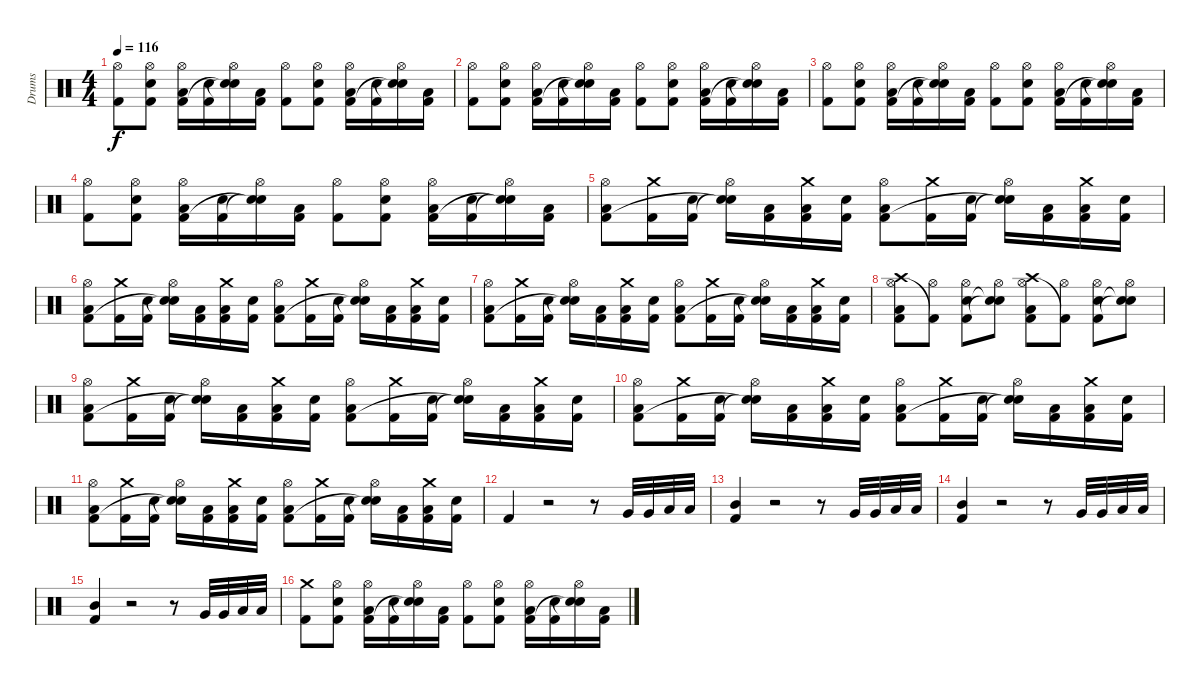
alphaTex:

\track ("Drums" "Drums") {instrument percussion}
\staff {score}
\articulation defaults
\ts (4 4)
\tempo 116
\clef neutral
\ks c
("Hi-Hat (open)" "Kick (hit) 2").8{dy f} ("Hi-Hat (open)" "Electric Snare (hit)" "Kick (hit) 2").8 ("Hi-Hat (open)" "Low Floor Tom (hit)" "Kick (hit) 2").16 ("Electric Snare (hit)" "Kick (hit) 2").16 ("Hi-Hat (open)" "Snare (hit)"{t} "Snare (hit)"{t}).16 ("Low Floor Tom (hit)" "Kick (hit) 2").16 ("Hi-Hat (open)" "Kick (hit) 2").8 ("Hi-Hat (open)" "Electric Snare (hit)" "Kick (hit) 2").8 ("Hi-Hat (open)" "Low Floor Tom (hit)" "Kick (hit) 2").16 ("Electric Snare (hit)" "Kick (hit) 2").16 ("Hi-Hat (open)" "Snare (hit)"{t} "Snare (hit)"{t}).16 ("Low Floor Tom (hit)" "Kick (hit) 2").16 |
("Hi-Hat (open)" "Kick (hit) 2").8 ("Hi-Hat (open)" "Electric Snare (hit)" "Kick (hit) 2").8 ("Hi-Hat (open)" "Low Floor Tom (hit)" "Kick (hit) 2").16 ("Electric Snare (hit)" "Kick (hit) 2").16 ("Hi-Hat (open)" "Snare (hit)"{t} "Snare (hit)"{t}).16 ("Low Floor Tom (hit)" "Kick (hit) 2").16 ("Hi-Hat (open)" "Kick (hit) 2").8 ("Hi-Hat (open)" "Electric Snare (hit)" "Kick (hit) 2").8 ("Hi-Hat (open)" "Low Floor Tom (hit)" "Kick (hit) 2").16 ("Electric Snare (hit)" "Kick (hit) 2").16 ("Hi-Hat (open)" "Snare (hit)"{t} "Snare (hit)"{t}).16 ("Low Floor Tom (hit)" "Kick (hit) 2").16 |
("Hi-Hat (open)" "Kick (hit) 2").8 ("Hi-Hat (open)" "Electric Snare (hit)" "Kick (hit) 2").8 ("Hi-Hat (open)" "Low Floor Tom (hit)" "Kick (hit) 2").16 ("Electric Snare (hit)" "Kick (hit) 2").16 ("Hi-Hat (open)" "Snare (hit)"{t} "Snare (hit)"{t}).16 ("Low Floor Tom (hit)" "Kick (hit) 2").16 ("Hi-Hat (open)" "Kick (hit) 2").8 ("Hi-Hat (open)" "Electric Snare (hit)" "Kick (hit) 2").8 ("Hi-Hat (open)" "Low Floor Tom (hit)" "Kick (hit) 2").16 ("Electric Snare (hit)" "Kick (hit) 2").16 ("Hi-Hat (open)" "Snare (hit)"{t} "Snare (hit)"{t}).16 ("Low Floor Tom (hit)" "Kick (hit) 2").16 |
("Hi-Hat (open)" "Kick (hit) 2").8 ("Hi-Hat (open)" "Electric Snare (hit)" "Kick (hit) 2").8 ("Hi-Hat (open)" "Low Floor Tom (hit)" "Kick (hit) 2").16 ("Electric Snare (hit)" "Kick (hit) 2").16 ("Hi-Hat (open)" "Snare (hit)"{t} "Snare (hit)"{t}).16 ("Low Floor Tom (hit)" "Kick (hit) 2").16 ("Hi-Hat (open)" "Kick (hit) 2").8 ("Hi-Hat (open)" "Electric Snare (hit)" "Kick (hit) 2").8 ("Hi-Hat (open)" "Low Floor Tom (hit)" "Kick (hit) 2").16 ("Electric Snare (hit)" "Kick (hit) 2").16 ("Hi-Hat (open)" "Snare (hit)"{t} "Snare (hit)"{t}).16 ("Low Floor Tom (hit)" "Kick (hit) 2").16 |
("Hi-Hat (open)" "Low Floor Tom (hit)" "Kick (hit) 2").8 ("Crash medium (hit)" "Kick (hit) 2").16 ("Electric Snare (hit)" "Kick (hit) 2").16 ("Hi-Hat (open)" "Snare (hit)"{t} "Snare (hit)"{t}).16 ("Low Floor Tom (hit)" "Kick (hit) 2").16 ("Crash medium (hit)" "Low Floor Tom (hit)" "Kick (hit) 2").16 ("Electric Snare (hit)" "Kick (hit) 2").16 ("Hi-Hat (open)" "Low Floor Tom (hit)" "Kick (hit) 2").8 ("Crash medium (hit)" "Kick (hit) 2").16 ("Electric Snare (hit)" "Kick (hit) 2").16 ("Hi-Hat (open)" "Snare (hit)"{t} "Snare (hit)"{t}).16 ("Low Floor Tom (hit)" "Kick (hit) 2").16 ("Crash medium (hit)" "Low Floor Tom (hit)" "Kick (hit) 2").16 ("Electric Snare (hit)" "Kick (hit) 2").16 |
("Hi-Hat (open)" "Low Floor Tom (hit)" "Kick (hit) 2").8 ("Crash medium (hit)" "Kick (hit) 2").16 ("Electric Snare (hit)" "Kick (hit) 2").16 ("Hi-Hat (open)" "Snare (hit)"{t} "Snare (hit)"{t}).16 ("Low Floor Tom (hit)" "Kick (hit) 2").16 ("Crash medium (hit)" "Low Floor Tom (hit)" "Kick (hit) 2").16 ("Electric Snare (hit)" "Kick (hit) 2").16 ("Hi-Hat (open)" "Low Floor Tom (hit)" "Kick (hit) 2").8 ("Crash medium (hit)" "Kick (hit) 2").16 ("Electric Snare (hit)" "Kick (hit) 2").16 ("Hi-Hat (open)" "Snare (hit)"{t} "Snare (hit)"{t}).16 ("Low Floor Tom (hit)" "Kick (hit) 2").16 ("Crash medium (hit)" "Low Floor Tom (hit)" "Kick (hit) 2").16 ("Electric Snare (hit)" "Kick (hit) 2").16 |
("Hi-Hat (open)" "Low Floor Tom (hit)" "Kick (hit) 2").8 ("Crash medium (hit)" "Kick (hit) 2").16 ("Electric Snare (hit)" "Kick (hit) 2").16 ("Hi-Hat (open)" "Snare (hit)"{t} "Snare (hit)"{t}).16 ("Low Floor Tom (hit)" "Kick (hit) 2").16 ("Crash medium (hit)" "Low Floor Tom (hit)" "Kick (hit) 2").16 ("Electric Snare (hit)" "Kick (hit) 2").16 ("Hi-Hat (open)" "Low Floor Tom (hit)" "Kick (hit) 2").8 ("Crash medium (hit)" "Kick (hit) 2").16 ("Electric Snare (hit)" "Kick (hit) 2").16 ("Hi-Hat (open)" "Snare (hit)"{t} "Snare (hit)"{t}).16 ("Low Floor Tom (hit)" "Kick (hit) 2").16 ("Crash medium (hit)" "Low Floor Tom (hit)" "Kick (hit) 2").16 ("Electric Snare (hit)" "Kick (hit) 2").16 |
("Crash high (hit)" "Hi-Hat (open)" "Low Floor Tom (hit)" "Kick (hit) 2").8 ("Hi-Hat (open)" "Kick (hit) 2"{t}).8 ("Hi-Hat (open)" "Electric Snare (hit)" "Kick (hit) 2").8 ("Hi-Hat (open)" "Snare (hit)"{t} "Snare (hit)"{t}).8 ("Crash high (hit)" "Hi-Hat (open)" "Low Floor Tom (hit)" "Kick (hit) 2").8 ("Hi-Hat (open)" "Kick (hit) 2"{t}).8 ("Hi-Hat (open)" "Electric Snare (hit)" "Kick (hit) 2").8 ("Hi-Hat (open)" "Snare (hit)"{t} "Snare (hit)"{t}).8 |
("Hi-Hat (open)" "Low Floor Tom (hit)" "Kick (hit) 2").8 ("Crash medium (hit)" "Kick (hit) 2").16 ("Electric Snare (hit)" "Kick (hit) 2").16 ("Hi-Hat (open)" "Snare (hit)"{t} "Snare (hit)"{t}).16 ("Low Floor Tom (hit)" "Kick (hit) 2").16 ("Crash medium (hit)" "Low Floor Tom (hit)" "Kick (hit) 2").16 ("Electric Snare (hit)" "Kick (hit) 2").16 ("Hi-Hat (open)" "Low Floor Tom (hit)" "Kick (hit) 2").8 ("Crash medium (hit)" "Kick (hit) 2").16 ("Electric Snare (hit)" "Kick (hit) 2").16 ("Hi-Hat (open)" "Snare (hit)"{t} "Snare (hit)"{t}).16 ("Low Floor Tom (hit)" "Kick (hit) 2").16 ("Crash medium (hit)" "Low Floor Tom (hit)" "Kick (hit) 2").16 ("Electric Snare (hit)" "Kick (hit) 2").16 |
("Hi-Hat (open)" "Low Floor Tom (hit)" "Kick (hit) 2").8 ("Crash medium (hit)" "Kick (hit) 2").16 ("Electric Snare (hit)" "Kick (hit) 2").16 ("Hi-Hat (open)" "Snare (hit)"{t} "Snare (hit)"{t}).16 ("Low Floor Tom (hit)" "Kick (hit) 2").16 ("Crash medium (hit)" "Low Floor Tom (hit)" "Kick (hit) 2").16 ("Electric Snare (hit)" "Kick (hit) 2").16 ("Hi-Hat (open)" "Low Floor Tom (hit)" "Kick (hit) 2").8 ("Crash medium (hit)" "Kick (hit) 2").16 ("Electric Snare (hit)" "Kick (hit) 2").16 ("Hi-Hat (open)" "Snare (hit)"{t} "Snare (hit)"{t}).16 ("Low Floor Tom (hit)" "Kick (hit) 2").16 ("Crash medium (hit)" "Low Floor Tom (hit)" "Kick (hit) 2").16 ("Electric Snare (hit)" "Kick (hit) 2").16 |
("Hi-Hat (open)" "Low Floor Tom (hit)" "Kick (hit) 2").8 ("Crash medium (hit)" "Kick (hit) 2").16 ("Electric Snare (hit)" "Kick (hit) 2").16 ("Hi-Hat (open)" "Snare (hit)"{t} "Snare (hit)"{t}).16 ("Low Floor Tom (hit)" "Kick (hit) 2").16 ("Crash medium (hit)" "Low Floor Tom (hit)" "Kick (hit) 2").16 ("Electric Snare (hit)" "Kick (hit) 2").16 ("Hi-Hat (open)" "Low Floor Tom (hit)" "Kick (hit) 2").8 ("Crash medium (hit)" "Kick (hit) 2").16 ("Electric Snare (hit)" "Kick (hit) 2").16 ("Hi-Hat (open)" "Snare (hit)"{t} "Snare (hit)"{t}).16 ("Low Floor Tom (hit)" "Kick (hit) 2").16 ("Crash medium (hit)" "Low Floor Tom (hit)" "Kick (hit) 2").16 ("Electric Snare (hit)" "Kick (hit) 2").16 |
"Kick (hit) 2".4 r.2 r.8 "Very Low Tom (hit)".32 "Very Low Tom (hit)".32 "Low Tom (hit)".32 "Low Tom (hit)".32 |
("Mid Tom (hit)" "Kick (hit) 2").4 r.2 r.8 "Very Low Tom (hit)".32 "Very Low Tom (hit)".32 "Low Tom (hit)".32 "Low Tom (hit)".32 |
("Mid Tom (hit)" "Kick (hit) 2").4 r.2 r.8 "Very Low Tom (hit)".32 "Very Low Tom (hit)".32 "Low Tom (hit)".32 "Low Tom (hit)".32 |
("Mid Tom (hit)" "Kick (hit) 2").4 r.2 r.8 "Very Low Tom (hit)".32 "Very Low Tom (hit)".32 "Low Tom (hit)".32 "Low Tom (hit)".32 |
("Crash medium (hit)" "Kick (hit) 2").8 ("Hi-Hat (open)" "Electric Snare (hit)" "Kick (hit) 2").8 ("Hi-Hat (open)" "Low Floor Tom (hit)" "Kick (hit) 2").16 ("Electric Snare (hit)" "Kick (hit) 2").16 ("Hi-Hat (open)" "Snare (hit)"{t} "Snare (hit)"{t}).16 ("Low Floor Tom (hit)" "Kick (hit) 2").16 ("Hi-Hat (open)" "Kick (hit) 2").8 ("Hi-Hat (open)" "Electric Snare (hit)" "Kick (hit) 2").8 ("Hi-Hat (open)" "Low Floor Tom (hit)" "Kick (hit) 2").16 ("Electric Snare (hit)" "Kick (hit) 2").16 ("Hi-Hat (open)" "Snare (hit)"{t} "Snare (hit)"{t}).16 ("Low Floor Tom (hit)" "Kick (hit) 2").16
